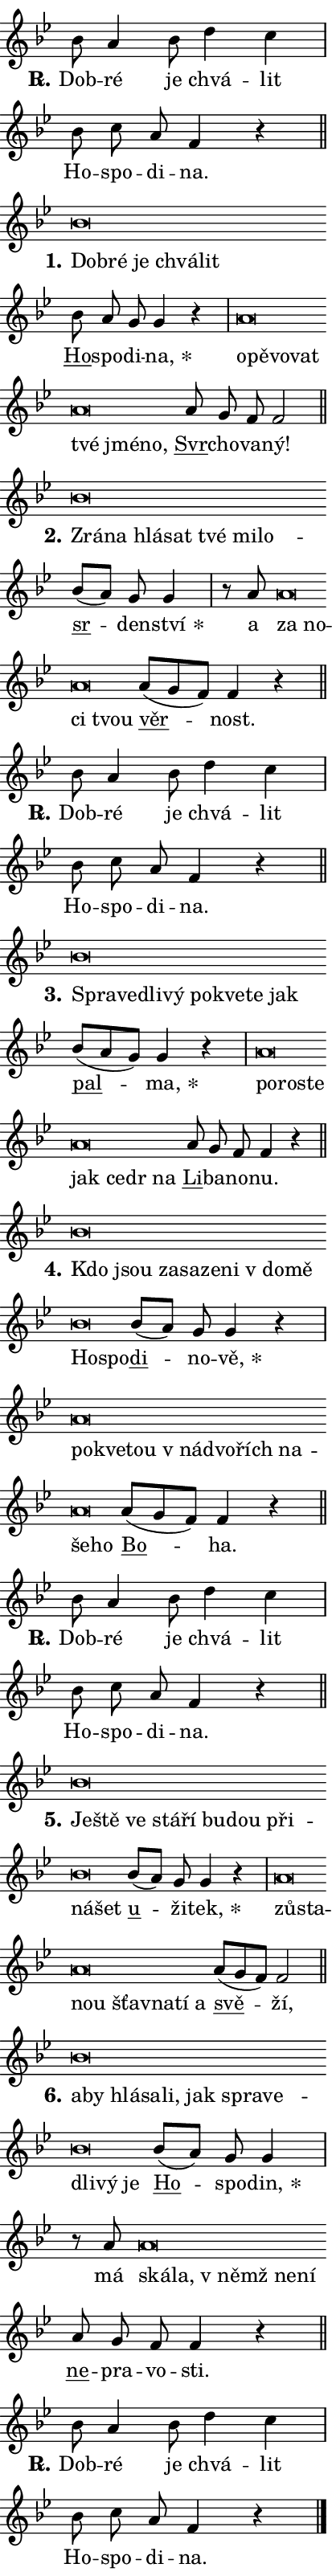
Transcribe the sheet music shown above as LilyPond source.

\version "2.24.0"
\header { tagline = "" }
\paper {
  indent = 0\cm
  top-margin = 0\cm
  right-margin = 0.13\cm % to fit lyric hyphens
  bottom-margin = 0\cm
  left-margin = 0\cm
  paper-width = 7\cm
  page-breaking = #ly:one-page-breaking
  system-system-spacing.basic-distance = #11
  score-system-spacing.basic-distance = #11
  ragged-last = ##f
}


%% Author: Thomas Morley
%% https://lists.gnu.org/archive/html/lilypond-user/2020-05/msg00002.html
#(define (line-position grob)
"Returns position of @var[grob} in current system:
   @code{'start}, if at first time-step
   @code{'end}, if at last time-step
   @code{'middle} otherwise
"
  (let* ((col (ly:item-get-column grob))
         (ln (ly:grob-object col 'left-neighbor))
         (rn (ly:grob-object col 'right-neighbor))
         (col-to-check-left (if (ly:grob? ln) ln col))
         (col-to-check-right (if (ly:grob? rn) rn col))
         (break-dir-left
           (and
             (ly:grob-property col-to-check-left 'non-musical #f)
             (ly:item-break-dir col-to-check-left)))
         (break-dir-right
           (and
             (ly:grob-property col-to-check-right 'non-musical #f)
             (ly:item-break-dir col-to-check-right))))
        (cond ((eqv? 1 break-dir-left) 'start)
              ((eqv? -1 break-dir-right) 'end)
              (else 'middle))))

#(define (tranparent-at-line-position vctor)
  (lambda (grob)
  "Relying on @code{line-position} select the relevant enry from @var{vctor}.
Used to determine transparency,"
    (case (line-position grob)
      ((end) (not (vector-ref vctor 0)))
      ((middle) (not (vector-ref vctor 1)))
      ((start) (not (vector-ref vctor 2))))))

noteHeadBreakVisibility =
#(define-music-function (break-visibility)(vector?)
"Makes @code{NoteHead}s transparent relying on @var{break-visibility}"
#{
  \override NoteHead.transparent =
    #(tranparent-at-line-position break-visibility)
#})

#(define delete-ledgers-for-transparent-note-heads
  (lambda (grob)
    "Reads whether a @code{NoteHead} is transparent.
If so this @code{NoteHead} is removed from @code{'note-heads} from
@var{grob}, which is supposed to be @code{LedgerLineSpanner}.
As a result ledgers are not printed for this @code{NoteHead}"
    (let* ((nhds-array (ly:grob-object grob 'note-heads))
           (nhds-list
             (if (ly:grob-array? nhds-array)
                 (ly:grob-array->list nhds-array)
                 '()))
           ;; Relies on the transparent-property being done before
           ;; Staff.LedgerLineSpanner.after-line-breaking is executed.
           ;; This is fragile ...
           (to-keep
             (remove
               (lambda (nhd)
                 (ly:grob-property nhd 'transparent #f))
               nhds-list)))
      ;; TODO find a better method to iterate over grob-arrays, similiar
      ;; to filter/remove etc for lists
      ;; For now rebuilt from scratch
      (set! (ly:grob-object grob 'note-heads)  '())
      (for-each
        (lambda (nhd)
          (ly:pointer-group-interface::add-grob grob 'note-heads nhd))
        to-keep))))

squashNotes = {
  \override NoteHead.X-extent = #'(-0.2 . 0.2)
  \override NoteHead.Y-extent = #'(-0.75 . 0)
  \override NoteHead.stencil =
    #(lambda (grob)
       (let ((pos (ly:grob-property grob 'staff-position)))
         (begin
           (if (< pos -7) (display "ERROR: Lower brevis then expected\n") (display ""))
           (if (<= pos -6) ly:text-interface::print ly:note-head::print))))
}
unSquashNotes = {
  \revert NoteHead.X-extent
  \revert NoteHead.Y-extent
  \revert NoteHead.stencil
}

hideNotes = \noteHeadBreakVisibility #begin-of-line-visible
unHideNotes = \noteHeadBreakVisibility #all-visible

% work-around for resetting accidentals
% https://lilypond.org/doc/v2.23/Documentation/notation/displaying-rhythms#unmetered-music
cadenzaMeasure = {
  \cadenzaOff
  \partial 1024 s1024
  \cadenzaOn
}

#(define-markup-command (accent layout props text) (markup?)
  "Underline accented syllable"
  (interpret-markup layout props
    #{\markup \override #'(offset . 4.3) \underline { #text }#}))

responsum = \markup \concat {
  "R" \hspace #-1.05 \path #0.1 #'((moveto 0 0.07) (lineto 0.9 0.8)) \hspace #0.05 "."
}

spaceSize = #0.6828661417322834 % exact space size for TeX Gyre Schola

\layout {
  \context {
    \Staff
    \remove "Time_signature_engraver"
    \override LedgerLineSpanner.after-line-breaking = #delete-ledgers-for-transparent-note-heads
  }
  \context {
    \Lyrics {
      \override LyricSpace.minimum-distance = \spaceSize
      \override LyricText.font-name = #"TeX Gyre Schola"
      \override LyricText.font-size = 1
      \override StanzaNumber.font-name = #"TeX Gyre Schola Bold"
      \override StanzaNumber.font-size = 1
    }
  }
  \context {
    \Score 
    \override NoteHead.text =
      #(lambda (grob) 
        (let ((pos (ly:grob-property grob 'staff-position)))
          #{\markup {
            \combine
              \halign #-0.55 \raise #(if (= pos -6) 0 0.5) \override #'(thickness . 2) \draw-line #'(3.2 . 0)
              \musicglyph "noteheads.sM1"
          }#}))
  }
}

% magnetic-lyrics.ily
%
%   written by
%     Jean Abou Samra <jean@abou-samra.fr>
%     Werner Lemberg <wl@gnu.org>
%
%   adapted by
%     Jiri Hon <jiri.hon@gmail.com>
%
% Version 2022-Apr-15

% https://www.mail-archive.com/lilypond-user@gnu.org/msg149350.html

#(define (Left_hyphen_pointer_engraver context)
   "Collect syllable-hyphen-syllable occurrences in lyrics and store
them in properties.  This engraver only looks to the left.  For
example, if the lyrics input is @code{foo -- bar}, it does the
following.

@itemize @bullet
@item
Set the @code{text} property of the @code{LyricHyphen} grob between
@q{foo} and @q{bar} to @code{foo}.

@item
Set the @code{left-hyphen} property of the @code{LyricText} grob with
text @q{foo} to the @code{LyricHyphen} grob between @q{foo} and
@q{bar}.
@end itemize

Use this auxiliary engraver in combination with the
@code{lyric-@/text::@/apply-@/magnetic-@/offset!} hook."
   (let ((hyphen #f)
         (text #f))
     (make-engraver
      (acknowledgers
       ((lyric-syllable-interface engraver grob source-engraver)
        (set! text grob)))
      (end-acknowledgers
       ((lyric-hyphen-interface engraver grob source-engraver)
        ;(when (not (grob::has-interface grob 'lyric-space-interface))
          (set! hyphen grob)));)
      ((stop-translation-timestep engraver)
       (when (and text hyphen)
         (ly:grob-set-object! text 'left-hyphen hyphen))
       (set! text #f)
       (set! hyphen #f)))))

#(define (lyric-text::apply-magnetic-offset! grob)
   "If the space between two syllables is less than the value in
property @code{LyricText@/.details@/.squash-threshold}, move the right
syllable to the left so that it gets concatenated with the left
syllable.

Use this function as a hook for
@code{LyricText@/.after-@/line-@/breaking} if the
@code{Left_@/hyphen_@/pointer_@/engraver} is active."
   (let ((hyphen (ly:grob-object grob 'left-hyphen #f)))
     (when hyphen
       (let ((left-text (ly:spanner-bound hyphen LEFT)))
         (when (grob::has-interface left-text 'lyric-syllable-interface)
           (let* ((common (ly:grob-common-refpoint grob left-text X))
                  (this-x-ext (ly:grob-extent grob common X))
                  (left-x-ext
                   (begin
                     ;; Trigger magnetism for left-text.
                     (ly:grob-property left-text 'after-line-breaking)
                     (ly:grob-extent left-text common X)))
                  ;; `delta` is the gap width between two syllables.
                  (delta (- (interval-start this-x-ext)
                            (interval-end left-x-ext)))
                  (details (ly:grob-property grob 'details))
                  (threshold (assoc-get 'squash-threshold details 0.2)))
             (when (< delta threshold)
               (let* (;; We have to manipulate the input text so that
                      ;; ligatures crossing syllable boundaries are not
                      ;; disabled.  For languages based on the Latin
                      ;; script this is essentially a beautification.
                      ;; However, for non-Western scripts it can be a
                      ;; necessity.
                      (lt (ly:grob-property left-text 'text))
                      (rt (ly:grob-property grob 'text))
                      (is-space (grob::has-interface hyphen 'lyric-space-interface))
                      (space (if is-space " " ""))
                      (extra-delta (if is-space spaceSize 0))
                      ;; Append new syllable.
                      (ltrt-space (if (and (string? lt) (string? rt))
                                (string-append lt space rt)
                                (make-concat-markup (list lt space rt))))
                      ;; Right-align `ltrt` to the right side.
                      (ltrt-space-markup (grob-interpret-markup
                               grob
                               (make-translate-markup
                                (cons (interval-length this-x-ext) 0)
                                (make-right-align-markup ltrt-space)))))
                 (begin
                   ;; Don't print `left-text`.
                   (ly:grob-set-property! left-text 'stencil #f)
                   ;; Set text and stencil (which holds all collected
                   ;; syllables so far) and shift it to the left.
                   (ly:grob-set-property! grob 'text ltrt-space)
                   (ly:grob-set-property! grob 'stencil ltrt-space-markup)
                   (ly:grob-translate-axis! grob (- (- delta extra-delta)) X))))))))))


#(define (lyric-hyphen::displace-bounds-first grob)
   ;; Make very sure this callback isn't triggered too early.
   (let ((left (ly:spanner-bound grob LEFT))
         (right (ly:spanner-bound grob RIGHT)))
     (ly:grob-property left 'after-line-breaking)
     (ly:grob-property right 'after-line-breaking)
     (ly:lyric-hyphen::print grob)))

squashThreshold = #0.4

\layout {
  \context {
    \Lyrics
    \consists #Left_hyphen_pointer_engraver
    \override LyricText.after-line-breaking =
      #lyric-text::apply-magnetic-offset!
    \override LyricHyphen.stencil = #lyric-hyphen::displace-bounds-first
    \override LyricText.details.squash-threshold = \squashThreshold
    \override LyricHyphen.minimum-distance = 0
    \override LyricHyphen.minimum-length = \squashThreshold
  }
}

squashText = \override LyricText.details.squash-threshold = 9999
unSquashText = \override LyricText.details.squash-threshold = \squashThreshold

leftText = \override LyricText.self-alignment-X = #LEFT
unLeftText = \revert LyricText.self-alignment-X

starOffset = #(lambda (grob) 
                (let ((x_offset (ly:self-alignment-interface::aligned-on-x-parent grob)))
                  (if (= x_offset 0) 0 (+ x_offset 1.2))))

star = #(define-music-function (syllable)(string?)
"Append star separator at the end of a syllable"
#{
  \once \override LyricText.X-offset = #starOffset
  \lyricmode { \markup {
    #syllable
    \override #'((font-name . "TeX Gyre Schola Bold")) \hspace #0.2 \lower #0.65 \larger "*"
  } }
#})

starAccent = #(define-music-function (syllable)(string?)
"Append star separator at the end of a syllable and make accent"
#{
  \once \override LyricText.X-offset = #starOffset
  \lyricmode { \markup {
    \accent #syllable
    \override #'((font-name . "TeX Gyre Schola Bold")) \hspace #0.2 \lower #0.65 \larger "*"
  } }
#})

breath = #(define-music-function (syllable)(string?)
"Append breathing indicator at the end of a syllable"
#{
  \lyricmode { \markup { #syllable "+" } }
#})

optionalBreath = #(define-music-function (syllable)(string?)
"Append optional breathing indicator at the end of a syllable"
#{
  \lyricmode { \markup { #syllable "(+)" } }
#})


\score {
    <<
        \new Voice = "melody" { \cadenzaOn \key bes \major \relative { bes'8 a4 bes8 d4 c \cadenzaMeasure \bar "|" bes8 c a f4 r \cadenzaMeasure \bar "||" \break } }
        \new Lyrics \lyricsto "melody" { \lyricmode { \set stanza = \responsum
Dob -- ré je chvá -- lit Ho -- spo -- di -- na. } }
    >>
    \layout {}
}

\score {
    <<
        \new Voice = "melody" { \cadenzaOn \key bes \major \relative { \squashNotes bes'\breve*1/16 \hideNotes \breve*1/16 \bar "" \breve*1/16 \bar "" \breve*1/16 \breve*1/16 \bar "" \unHideNotes \unSquashNotes \bar "" bes8 a g g4 r \cadenzaMeasure \bar "|" \squashNotes a\breve*1/16 \hideNotes \breve*1/16 \bar "" \breve*1/16 \bar "" \breve*1/16 \bar "" \breve*1/16 \bar "" \breve*1/16 \breve*1/16 \bar "" \unHideNotes \unSquashNotes \bar "" a8 g f f2 \cadenzaMeasure \bar "||" \break } }
        \new Lyrics \lyricsto "melody" { \lyricmode { \set stanza = "1."
\leftText Dob -- \squashText ré je chvá -- lit \unLeftText \unSquashText \markup \accent Ho -- spo -- di -- \star na, \leftText o -- \squashText pě -- vo -- vat tvé jmé -- no, \unLeftText \unSquashText \markup \accent Svr -- cho -- va -- ný! } }
    >>
    \layout {}
}

\score {
    <<
        \new Voice = "melody" { \cadenzaOn \key bes \major \relative { \squashNotes bes'\breve*1/16 \hideNotes \breve*1/16 \bar "" \breve*1/16 \bar "" \breve*1/16 \bar "" \breve*1/16 \bar "" \breve*1/16 \breve*1/16 \bar "" \unHideNotes \unSquashNotes \bar "" bes8[( a)] g g4 \cadenzaMeasure \bar "|" r8 a \squashNotes a\breve*1/16 \hideNotes \breve*1/16 \bar "" \breve*1/16 \breve*1/16 \bar "" \unHideNotes \unSquashNotes \bar "" a8[( g f)] f4 r \cadenzaMeasure \bar "||" \break } }
        \new Lyrics \lyricsto "melody" { \lyricmode { \set stanza = "2."
\leftText Zrá -- \squashText na hlá -- sat tvé mi -- lo -- \unLeftText \unSquashText \markup \accent sr -- den -- \star ství a \leftText za \squashText no -- ci tvou \unLeftText \unSquashText \markup \accent věr -- nost. } }
    >>
    \layout {}
}

\score {
    <<
        \new Voice = "melody" { \cadenzaOn \key bes \major \relative { bes'8 a4 bes8 d4 c \cadenzaMeasure \bar "|" bes8 c a f4 r \cadenzaMeasure \bar "||" \break } }
        \new Lyrics \lyricsto "melody" { \lyricmode { \set stanza = \responsum
Dob -- ré je chvá -- lit Ho -- spo -- di -- na. } }
    >>
    \layout {}
}

\score {
    <<
        \new Voice = "melody" { \cadenzaOn \key bes \major \relative { \squashNotes bes'\breve*1/16 \hideNotes \breve*1/16 \bar "" \breve*1/16 \bar "" \breve*1/16 \bar "" \breve*1/16 \bar "" \breve*1/16 \bar "" \breve*1/16 \breve*1/16 \bar "" \unHideNotes \unSquashNotes \bar "" bes8[( a g)] g4 r \cadenzaMeasure \bar "|" \squashNotes a\breve*1/16 \hideNotes \breve*1/16 \bar "" \breve*1/16 \bar "" \breve*1/16 \bar "" \breve*1/16 \bar "" \breve*1/16 \breve*1/16 \bar "" \unHideNotes \unSquashNotes \bar "" a8 g f f4 r \cadenzaMeasure \bar "||" \break } }
        \new Lyrics \lyricsto "melody" { \lyricmode { \set stanza = "3."
\leftText Spra -- \squashText ve -- dli -- vý po -- kve -- te jak \unLeftText \unSquashText \markup \accent pal -- \star ma, \leftText po -- \squashText ro -- ste jak ce -- dr na \unLeftText \unSquashText \markup \accent Li -- ba -- no -- nu. } }
    >>
    \layout {}
}

\score {
    <<
        \new Voice = "melody" { \cadenzaOn \key bes \major \relative { \squashNotes bes'\breve*1/16 \hideNotes \breve*1/16 \bar "" \breve*1/16 \bar "" \breve*1/16 \bar "" \breve*1/16 \bar "" \breve*1/16 \bar "" \breve*1/16 \bar "" \breve*1/16 \bar "" \breve*1/16 \breve*1/16 \bar "" \unHideNotes \unSquashNotes \bar "" bes8[( a)] g g4 r \cadenzaMeasure \bar "|" \squashNotes a\breve*1/16 \hideNotes \breve*1/16 \bar "" \breve*1/16 \bar "" \breve*1/16 \bar "" \breve*1/16 \bar "" \breve*1/16 \bar "" \breve*1/16 \bar "" \breve*1/16 \breve*1/16 \bar "" \unHideNotes \unSquashNotes \bar "" a8[( g f)] f4 r \cadenzaMeasure \bar "||" \break } }
        \new Lyrics \lyricsto "melody" { \lyricmode { \set stanza = "4."
\leftText Kdo \squashText jsou za -- sa -- ze -- ni "v do" -- mě Ho -- spo -- \unLeftText \unSquashText \markup \accent di -- no -- \star vě, \leftText po -- \squashText kve -- tou "v ná" -- dvo -- řích na -- še -- ho \unLeftText \unSquashText \markup \accent Bo -- ha. } }
    >>
    \layout {}
}

\score {
    <<
        \new Voice = "melody" { \cadenzaOn \key bes \major \relative { bes'8 a4 bes8 d4 c \cadenzaMeasure \bar "|" bes8 c a f4 r \cadenzaMeasure \bar "||" \break } }
        \new Lyrics \lyricsto "melody" { \lyricmode { \set stanza = \responsum
Dob -- ré je chvá -- lit Ho -- spo -- di -- na. } }
    >>
    \layout {}
}

\score {
    <<
        \new Voice = "melody" { \cadenzaOn \key bes \major \relative { \squashNotes bes'\breve*1/16 \hideNotes \breve*1/16 \bar "" \breve*1/16 \bar "" \breve*1/16 \bar "" \breve*1/16 \bar "" \breve*1/16 \bar "" \breve*1/16 \bar "" \breve*1/16 \bar "" \breve*1/16 \breve*1/16 \bar "" \unHideNotes \unSquashNotes \bar "" bes8[( a)] g g4 r \cadenzaMeasure \bar "|" \squashNotes a\breve*1/16 \hideNotes \breve*1/16 \bar "" \breve*1/16 \bar "" \breve*1/16 \bar "" \breve*1/16 \bar "" \breve*1/16 \breve*1/16 \bar "" \unHideNotes \unSquashNotes \bar "" a8[( g f)] f2 \cadenzaMeasure \bar "||" \break } }
        \new Lyrics \lyricsto "melody" { \lyricmode { \set stanza = "5."
\leftText Je -- \squashText ště ve stá -- ří bu -- dou při -- ná -- šet \unLeftText \unSquashText \markup \accent u -- ži -- \star tek, \leftText zů -- \squashText sta -- nou šťav -- na -- tí a \unLeftText \unSquashText \markup \accent svě -- ží, } }
    >>
    \layout {}
}

\score {
    <<
        \new Voice = "melody" { \cadenzaOn \key bes \major \relative { \squashNotes bes'\breve*1/16 \hideNotes \breve*1/16 \bar "" \breve*1/16 \bar "" \breve*1/16 \bar "" \breve*1/16 \bar "" \breve*1/16 \bar "" \breve*1/16 \bar "" \breve*1/16 \bar "" \breve*1/16 \bar "" \breve*1/16 \breve*1/16 \bar "" \unHideNotes \unSquashNotes \bar "" bes8[( a)] g g4 \cadenzaMeasure \bar "|" r8 a \squashNotes a\breve*1/16 \hideNotes \breve*1/16 \bar "" \breve*1/16 \bar "" \breve*1/16 \breve*1/16 \bar "" \unHideNotes \unSquashNotes \bar "" a8 g f f4 r \cadenzaMeasure \bar "||" \break } }
        \new Lyrics \lyricsto "melody" { \lyricmode { \set stanza = "6."
\leftText a -- \squashText by hlá -- sa -- li, jak spra -- ve -- dli -- vý je \unLeftText \unSquashText \markup \accent Ho -- spo -- \star din, má \leftText ská -- \squashText la, "v němž" ne -- ní \unLeftText \unSquashText \markup \accent ne -- pra -- vo -- sti. } }
    >>
    \layout {}
}

\score {
    <<
        \new Voice = "melody" { \cadenzaOn \key bes \major \relative { bes'8 a4 bes8 d4 c \cadenzaMeasure \bar "|" bes8 c a f4 r \cadenzaMeasure \bar "||" \break } \bar "|." }
        \new Lyrics \lyricsto "melody" { \lyricmode { \set stanza = \responsum
Dob -- ré je chvá -- lit Ho -- spo -- di -- na. } }
    >>
    \layout {}
}
